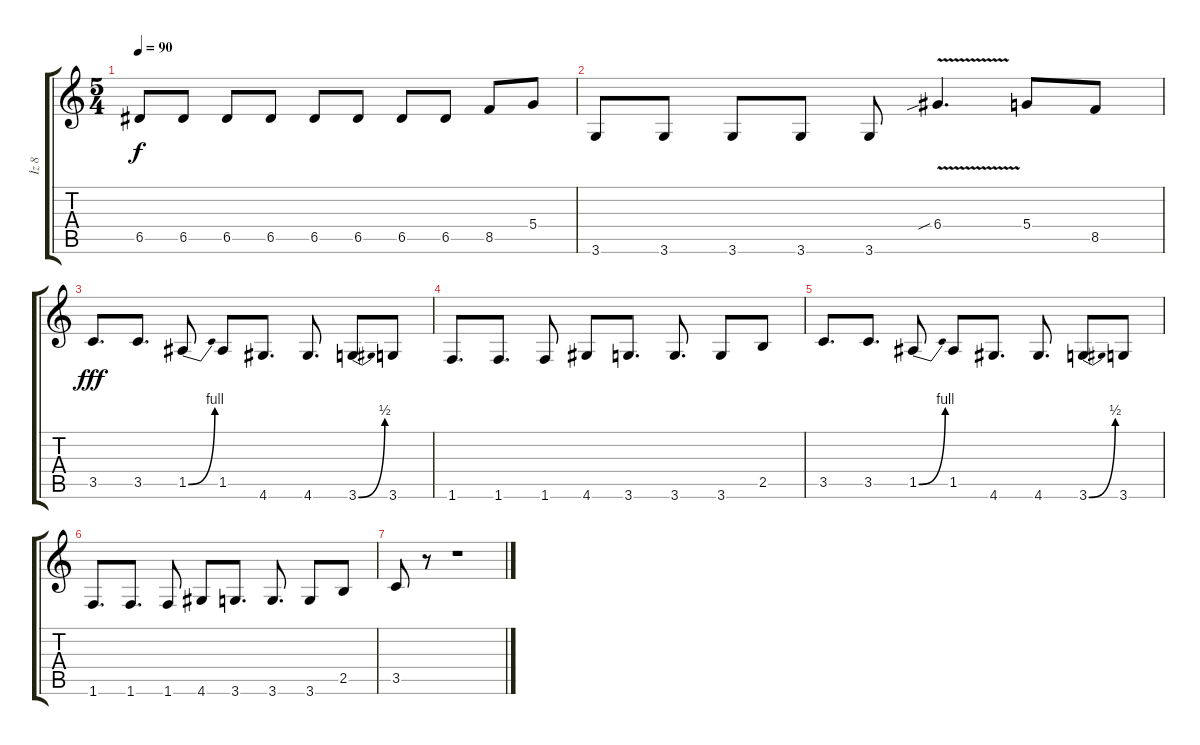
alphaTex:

\track ("İz 8" "İz 8") {instrument overdrivenguitar}
\staff {score tabs}
\tuning (E4 B3 G3 D3 A2 E2) {hide}
\ts (5 4)
\tempo 90
\clef g2
\ks c
6.5.8{dy f} 6.5.8 6.5.8 6.5.8 6.5.8 6.5.8 6.5.8 6.5.8 8.5.8 5.4.8 |
3.6.8 3.6.8 3.6.8 3.6.8 3.6.8 6.4{v sib}.4{d} 5.4.8 8.5.8 |
3.5.8{d dy fff} 3.5.8{d} 1.5{be (bend 0 0 60 4)}.8 1.5.8 4.6.8{d} 4.6.8{d} 3.6{be (bend 0 0 60 2)}.8 3.6.8 |
1.6.8{d} 1.6.8{d} 1.6.8 4.6.8 3.6.8{d} 3.6.8{d} 3.6.8 2.5.8 |
3.5.8{d} 3.5.8{d} 1.5{be (bend 0 0 60 4)}.8 1.5.8 4.6.8{d} 4.6.8{d} 3.6{be (bend 0 0 60 2)}.8 3.6.8 |
1.6.8{d} 1.6.8{d} 1.6.8 4.6.8 3.6.8{d} 3.6.8{d} 3.6.8 2.5.8 |
3.5.8 r.8 r.1
